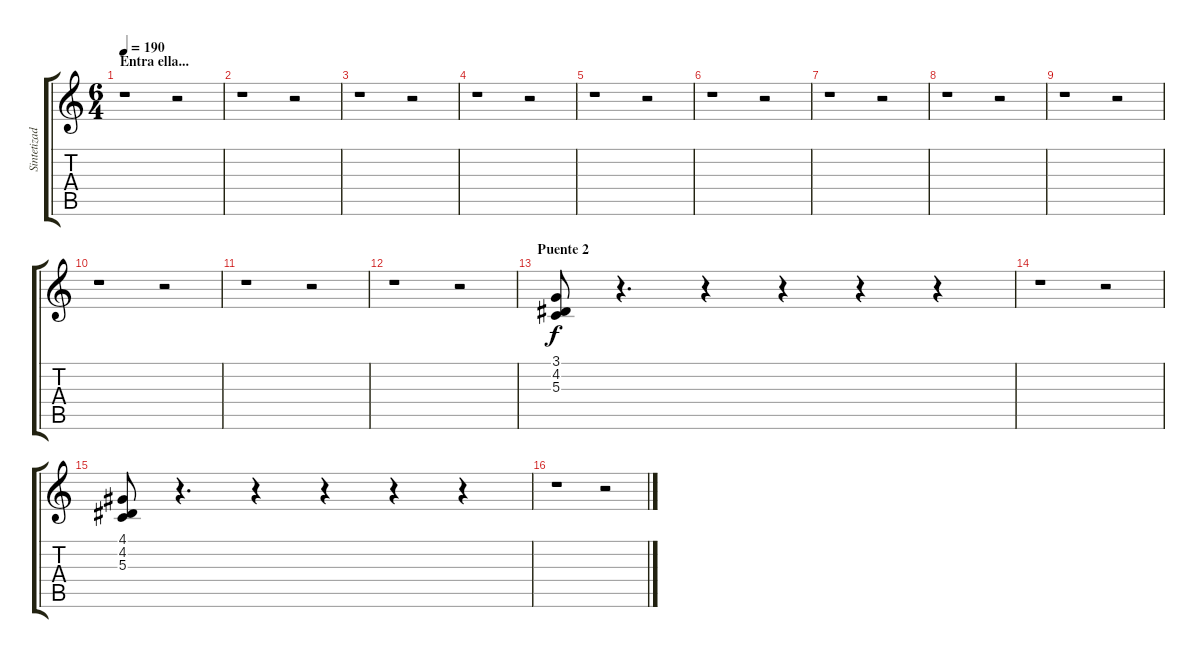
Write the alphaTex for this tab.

\track ("Sintetizador 3" "Sintetizad") {instrument stringensemble2}
\staff {score tabs}
\tuning (E4 B3 G3 D3 A2 E2) {hide}
\ts (6 4)
\section ("" "Entra ella...")
\tempo 190
\clef g2
\ks c
r.1{dy mp} r.2 |
r.1 r.2 |
r.1 r.2 |
r.1 r.2 |
r.1 r.2 |
r.1 r.2 |
r.1 r.2 |
r.1 r.2 |
r.1 r.2 |
r.1 r.2 |
r.1 r.2 |
r.1 r.2 |
\section ("" "Puente 2")
(3.1 4.2 5.3).8{dy f} r.4{d} r.4 r.4 r.4 r.4 |
r.1 r.2 |
(4.1 4.2 5.3).8 r.4{d} r.4 r.4 r.4 r.4 |
r.1 r.2
